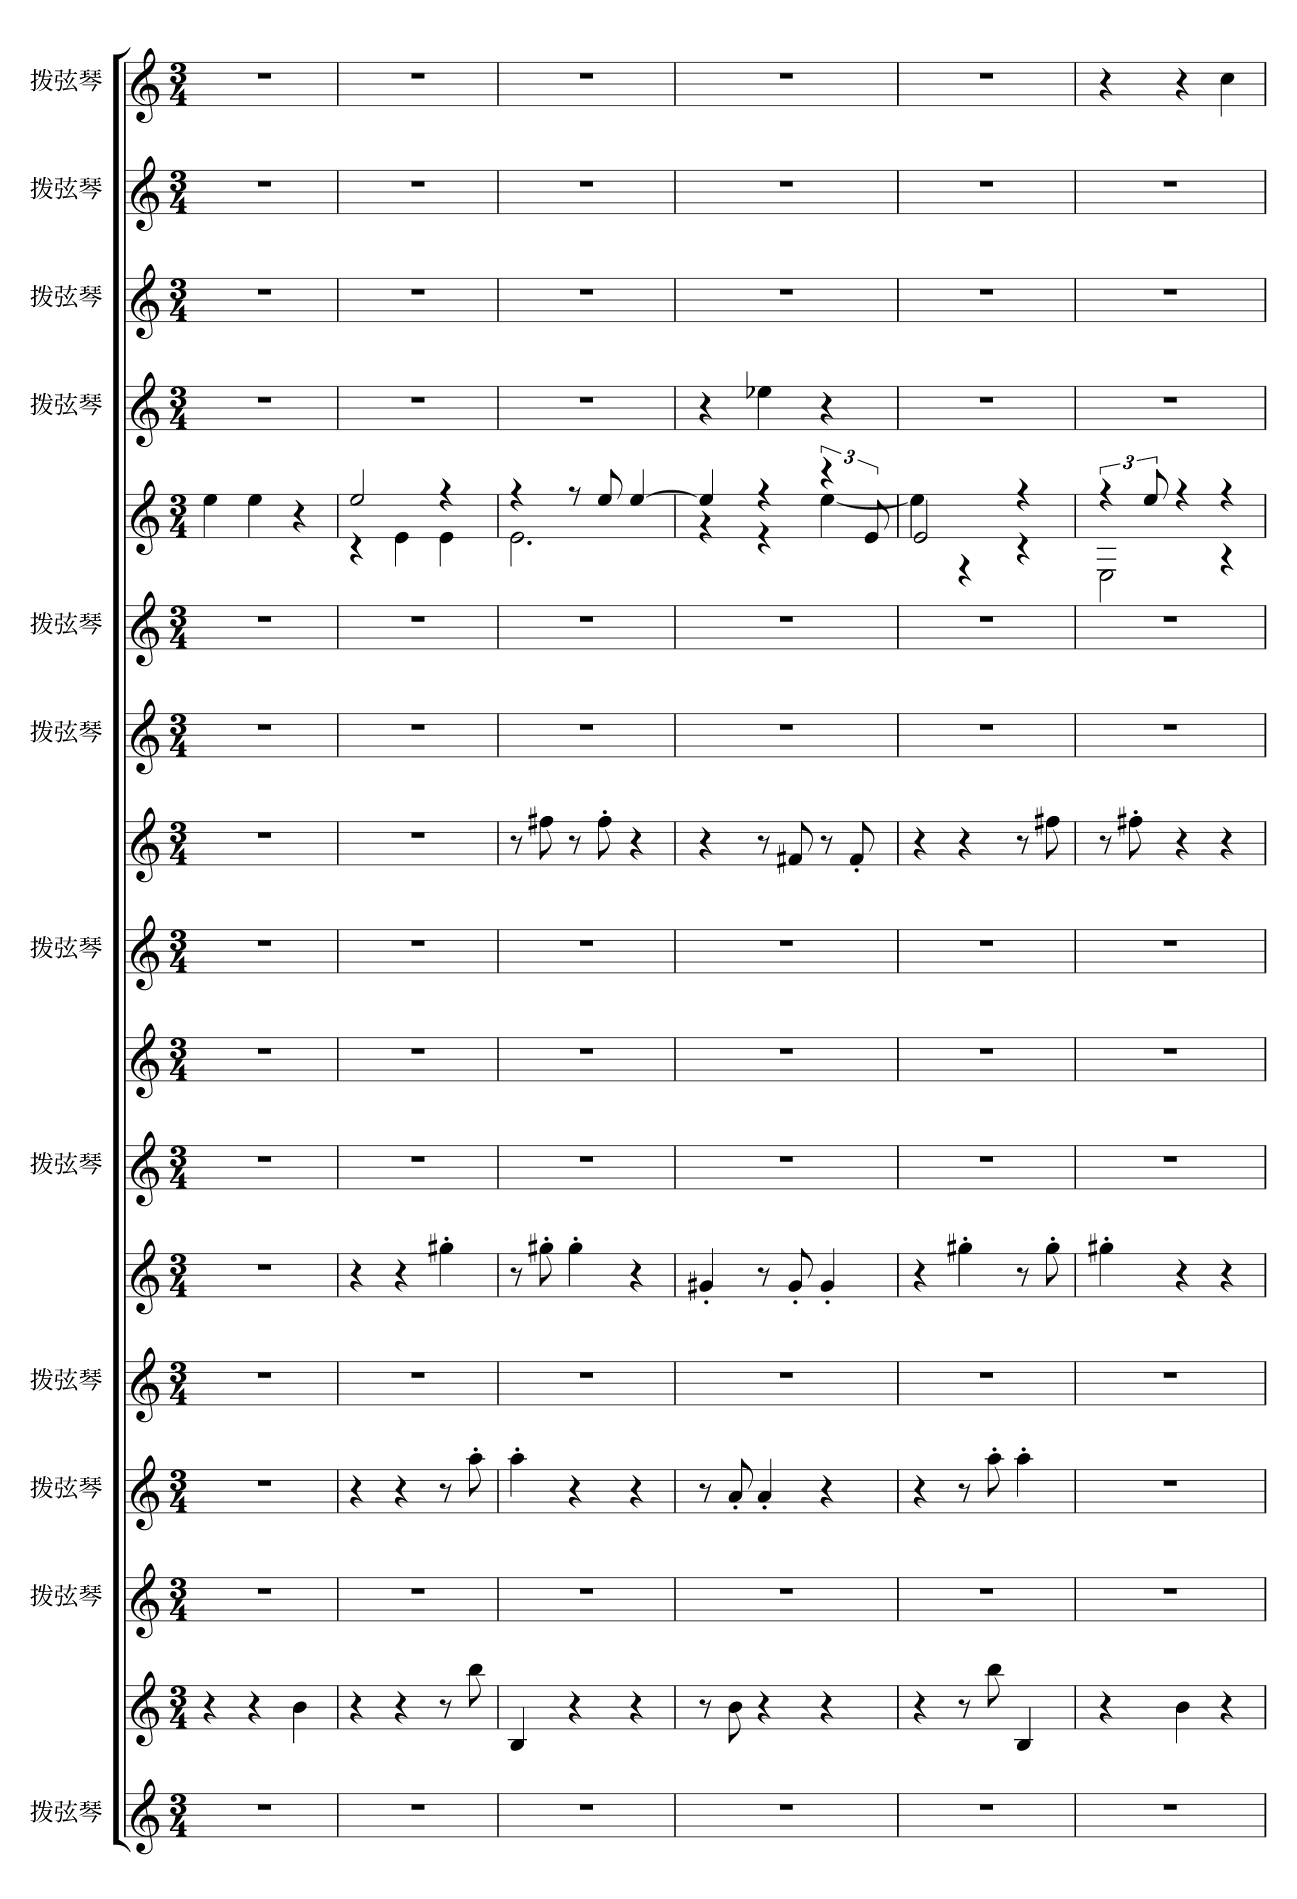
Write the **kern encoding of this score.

**kern	**kern	**kern	**kern	**kern	**kern	**kern	**kern	**kern	**kern	**kern	**kern	**kern	**kern	**kern	**kern	**kern
*part12	*part12	*part11	*part10	*part9	*part9	*part8	*part8	*part7	*part7	*part6	*part5	*part5	*part4	*part3	*part2	*part1
*staff17	*staff16	*staff15	*staff14	*staff13	*staff12	*staff11	*staff10	*staff9	*staff8	*staff7	*staff6	*staff5	*staff4	*staff3	*staff2	*staff1
*I"拨弦琴	*	*I"拨弦琴	*I"拨弦琴	*I"拨弦琴	*	*I"拨弦琴	*	*I"拨弦琴	*	*I"拨弦琴	*I"拨弦琴	*	*I"拨弦琴	*I"拨弦琴	*I"拨弦琴	*I"拨弦琴
*clefG2	*clefG2	*clefG2	*clefG2	*clefG2	*clefG2	*clefG2	*clefG2	*clefG2	*clefG2	*clefG2	*clefG2	*clefG2	*clefG2	*clefG2	*clefG2	*clefG2
*k[]	*k[]	*k[]	*k[]	*k[]	*k[]	*k[]	*k[]	*k[]	*k[]	*k[]	*k[]	*k[]	*k[]	*k[]	*k[]	*k[]
*M3/4	*M3/4	*M3/4	*M3/4	*M3/4	*M3/4	*M3/4	*M3/4	*M3/4	*M3/4	*M3/4	*M3/4	*M3/4	*M3/4	*M3/4	*M3/4	*M3/4
*MM115	*MM115	*MM115	*MM115	*MM115	*MM115	*MM115	*MM115	*MM115	*MM115	*MM115	*MM115	*MM115	*MM115	*MM115	*MM115	*MM115
=1	=1	=1	=1	=1	=1	=1	=1	=1	=1	=1	=1	=1	=1	=1	=1	=1
2.r	4r	2.r	2.r	2.r	2.r	2.r	2.r	2.r	2.r	2.r	2.r	4ee\	2.r	2.r	2.r	2.r
.	4r	.	.	.	.	.	.	.	.	.	.	4ee\	.	.	.	.
.	4b\	.	.	.	.	.	.	.	.	.	.	4r	.	.	.	.
=2	=2	=2	=2	=2	=2	=2	=2	=2	=2	=2	=2	=2	=2	=2	=2	=2
*	*	*	*	*	*	*	*	*	*	*	*	*^	*	*	*	*
2.r	4r	2.r	4r	2.r	4r	2.r	2.r	2.r	2.r	2.r	2.r	2ee/	4r	2.r	2.r	2.r	2.r
.	4r	.	4r	.	4r	.	.	.	.	.	.	.	4e\	.	.	.	.
.	8r	.	8r	.	4gg#X'\	.	.	.	.	.	.	4r	4e\	.	.	.	.
.	8bb\	.	8aa'\	.	.	.	.	.	.	.	.	.	.	.	.	.	.
=3	=3	=3	=3	=3	=3	=3	=3	=3	=3	=3	=3	=3	=3	=3	=3	=3	=3
2.r	4B/	2.r	4aa'\	2.r	8r	2.r	2.r	2.r	8r	2.r	2.r	4r	2.e\	2.r	2.r	2.r	2.r
.	.	.	.	.	8gg#X'\	.	.	.	8ff#X\	.	.	.	.	.	.	.	.
.	4r	.	4r	.	4gg#'\	.	.	.	8r	.	.	8r	.	.	.	.	.
.	.	.	.	.	.	.	.	.	8ff#'\	.	.	8ee/	.	.	.	.	.
.	4r	.	4r	.	4r	.	.	.	4r	.	.	[4ee/	.	.	.	.	.
=4	=4	=4	=4	=4	=4	=4	=4	=4	=4	=4	=4	=4	=4	=4	=4	=4	=4
2.r	8r	2.r	8r	2.r	4g#X'/	2.r	2.r	2.r	4r	2.r	2.r	4ee/]	4r	4r	2.r	2.r	2.r
.	8b\	.	8a'/	.	.	.	.	.	.	.	.	.	.	.	.	.	.
.	4r	.	4a'/	.	8r	.	.	.	8r	.	.	4r	4r	4ee-X\	.	.	.
.	.	.	.	.	8g#'/	.	.	.	8f#X/	.	.	.	.	.	.	.	.
.	4r	.	4r	.	4g#'/	.	.	.	8r	.	.	6r	[4ee\	4r	.	.	.
.	.	.	.	.	.	.	.	.	8f#'/	.	.	.	.	.	.	.	.
.	.	.	.	.	.	.	.	.	.	.	.	12e/	.	.	.	.	.
=5	=5	=5	=5	=5	=5	=5	=5	=5	=5	=5	=5	=5	=5	=5	=5	=5	=5
2.r	4r	2.r	4r	2.r	4r	2.r	2.r	2.r	4r	2.r	2.r	2e/	4ee\]	2.r	2.r	2.r	2.r
.	8r	.	8r	.	4gg#X'\	.	.	.	4r	.	.	.	4r	.	.	.	.
.	8bb\	.	8aa'\	.	.	.	.	.	.	.	.	.	.	.	.	.	.
.	4B/	.	4aa'\	.	8r	.	.	.	8r	.	.	4r	4r	.	.	.	.
.	.	.	.	.	8gg#'\	.	.	.	8ff#X\	.	.	.	.	.	.	.	.
=6	=6	=6	=6	=6	=6	=6	=6	=6	=6	=6	=6	=6	=6	=6	=6	=6	=6
2.r	4r	2.r	2.r	2.r	4gg#X'\	2.r	2.r	2.r	8r	2.r	2.r	6r	2E\	2.r	2.r	2.r	4r
.	.	.	.	.	.	.	.	.	8ff#X'\	.	.	.	.	.	.	.	.
.	.	.	.	.	.	.	.	.	.	.	.	12ee/	.	.	.	.	.
.	4b\	.	.	.	4r	.	.	.	4r	.	.	4r	.	.	.	.	4r
.	4r	.	.	.	4r	.	.	.	4r	.	.	4r	4r	.	.	.	4cc\
*	*	*	*	*	*	*	*	*	*	*	*	*v	*v	*	*	*	*
=	=	=	=	=	=	=	=	=	=	=	=	=	=	=	=	=
*-	*-	*-	*-	*-	*-	*-	*-	*-	*-	*-	*-	*-	*-	*-	*-	*-
